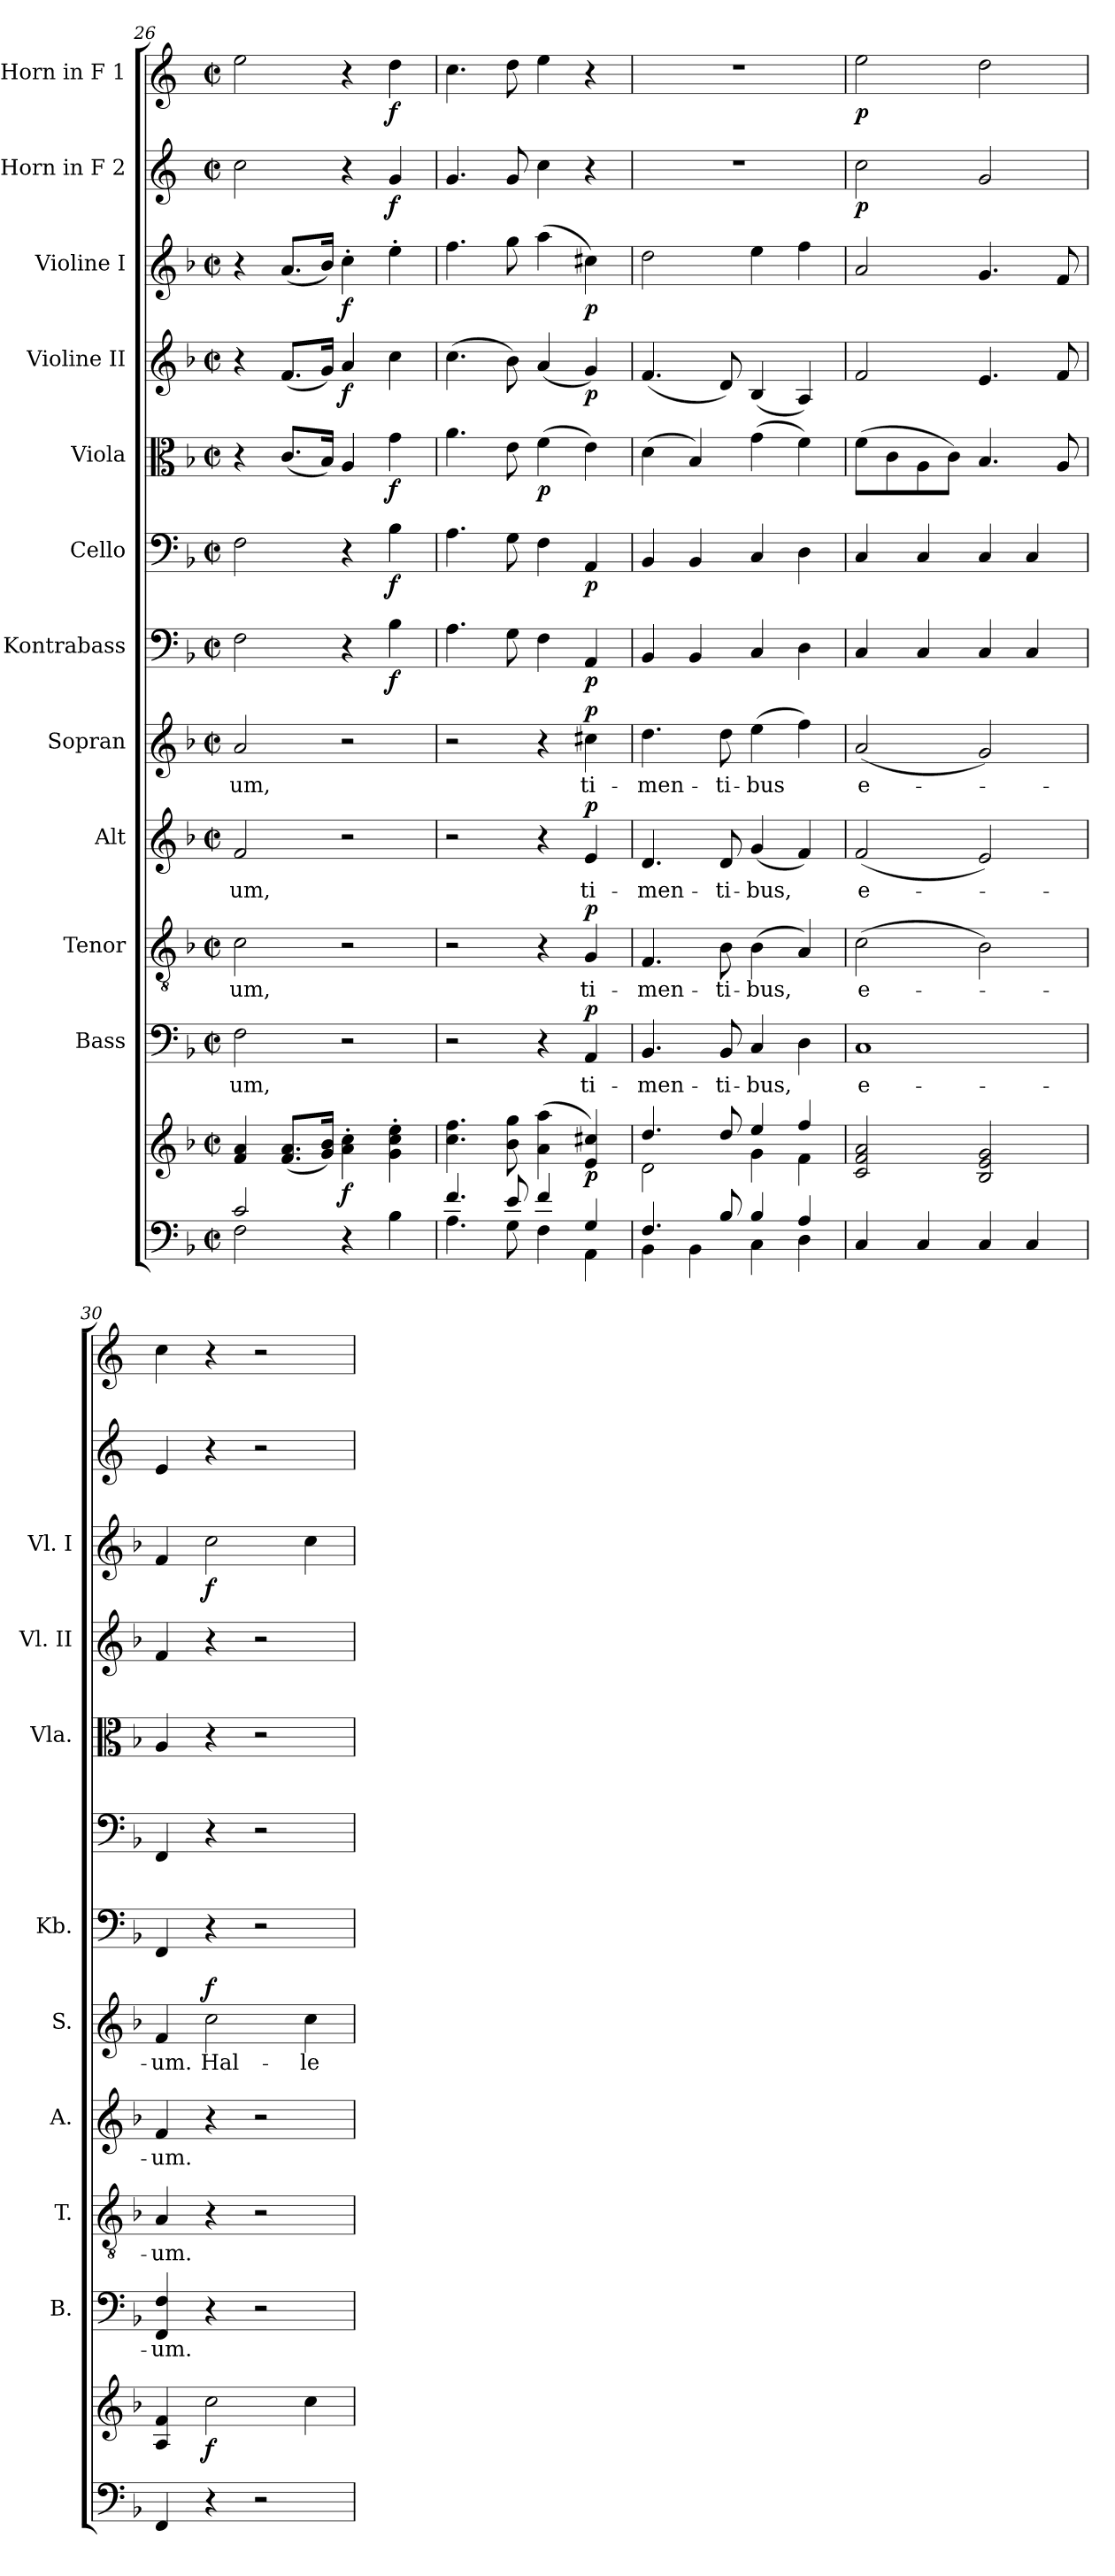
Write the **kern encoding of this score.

**kern	**kern	**dynam	**kern	**text	**dynam	**kern	**text	**dynam	**kern	**text	**dynam	**kern	**text	**dynam	**kern	**dynam	**kern	**dynam	**kern	**dynam	**kern	**dynam	**kern	**dynam	**kern	**dynam	**kern	**dynam
*part12	*part12	*part12	*part11	*part11	*part11	*part10	*part10	*part10	*part9	*part9	*part9	*part8	*part8	*part8	*part7	*part7	*part6	*part6	*part5	*part5	*part4	*part4	*part3	*part3	*part2	*part2	*part1	*part1
*staff13	*staff12	*staff12/13	*staff11	*staff11	*staff11	*staff10	*staff10	*staff10	*staff9	*staff9	*staff9	*staff8	*staff8	*staff8	*staff7	*staff7	*staff6	*staff6	*staff5	*staff5	*staff4	*staff4	*staff3	*staff3	*staff2	*staff2	*staff1	*staff1
*	*	*	*I"Bass	*	*	*I"Tenor	*	*	*I"Alt	*	*	*I"Sopran	*	*	*I"Kontrabass	*	*I"Cello	*	*I"Viola	*	*I"Violine II	*	*I"Violine I	*	*I"Horn in F 2	*	*I"Horn in F 1	*
*	*	*	*I'B.	*	*	*I'T.	*	*	*I'A.	*	*	*I'S.	*	*	*I'Kb.	*	*	*	*I'Vla.	*	*I'Vl. II	*	*I'Vl. I	*	*	*	*	*
*clefF4	*clefG2	*	*clefF4	*	*	*clefGv2	*	*	*clefG2	*	*	*clefG2	*	*	*clefF4	*	*clefF4	*	*clefC3	*	*clefG2	*	*clefG2	*	*clefG2	*	*clefG2	*
*	*	*	*	*	*	*	*	*	*	*	*	*	*	*	*ITrd7c12	*	*	*	*	*	*	*	*	*	*ITrd4c7	*	*ITrd4c7	*
*k[b-]	*k[b-]	*	*k[b-]	*	*	*k[b-]	*	*	*k[b-]	*	*	*k[b-]	*	*	*k[b-]	*	*k[b-]	*	*k[b-]	*	*k[b-]	*	*k[b-]	*	*k[b-]	*	*k[b-]	*
*F:	*F:	*	*F:	*	*	*F:	*	*	*F:	*	*	*F:	*	*	*F:	*	*F:	*	*F:	*	*F:	*	*F:	*	*F:	*	*F:	*
*M2/2	*M2/2	*	*M2/2	*	*	*M2/2	*	*	*M2/2	*	*	*M2/2	*	*	*M2/2	*	*M2/2	*	*M2/2	*	*M2/2	*	*M2/2	*	*M2/2	*	*M2/2	*
*met(c|)	*met(c|)	*	*met(c|)	*	*	*met(c|)	*	*	*met(c|)	*	*	*met(c|)	*	*	*met(c|)	*	*met(c|)	*	*met(c|)	*	*met(c|)	*	*met(c|)	*	*met(c|)	*	*met(c|)	*
=26	=26	=26	=26	=26	=26	=26	=26	=26	=26	=26	=26	=26	=26	=26	=26	=26	=26	=26	=26	=26	=26	=26	=26	=26	=26	=26	=26	=26
*^	*	*	*	*	*	*	*	*	*	*	*	*	*	*	*	*	*	*	*	*	*	*	*	*	*	*	*	*
!	!	!	!	!	!LO:LY:b	!	!	!LO:LY:b	!	!	!LO:LY:b	!	!	!LO:LY:b	!	!	!	!	!	!	!	!	!	!	!	!	!	!	!
2c/	2F\	4f/ 4a/	.	2F\	-um,	.	2c\	-um,	.	2f/	-um,	.	2a/	-um,	.	2FF\	.	2F\	.	4r	.	4r	.	4r	.	2f\	.	2a\	.
.	.	(<8.f/ 8.a/L	.	.	.	.	.	.	.	.	.	.	.	.	.	.	.	.	.	(<8.c/L	.	(<8.f/L	.	(<8.a/L	.	.	.	.	.
.	.	16g/ 16b-/Jk)	.	.	.	.	.	.	.	.	.	.	.	.	.	.	.	.	.	16B-/Jk)	.	16g/Jk)	.	16b-/Jk)	.	.	.	.	.
!	!	!	!LO:DY:b	!	!	!	!	!	!	!	!	!	!	!	!	!	!	!	!	!	!	!	!LO:DY:b	!	!LO:DY:b	!	!	!	!
2ryy	4r	4a\'> 4cc\'>	f	2r	.	.	2r	.	.	2r	.	.	2r	.	.	4r	.	4r	.	4A/	.	4a/	f	4cc'>\	f	4r	.	4r	.
!	!	!	!	!	!	!	!	!	!	!	!	!	!	!	!	!	!LO:DY:b	!	!LO:DY:b	!	!LO:DY:b	!	!	!	!	!	!LO:DY:b	!	!LO:DY:b
.	4B-\	4g\'> 4cc\'> 4ee\'>	.	.	.	.	.	.	.	.	.	.	.	.	.	4BB-\	f	4B-\	f	4g\	f	4cc\	.	4ee'>\	.	4c/	f	4g\	f
=27	=27	=27	=27	=27	=27	=27	=27	=27	=27	=27	=27	=27	=27	=27	=27	=27	=27	=27	=27	=27	=27	=27	=27	=27	=27	=27	=27	=27	=27
4.f/	4.A\	4.cc\ 4.ff\	.	2r	.	.	2r	.	.	2r	.	.	2r	.	.	4.AA\	.	4.A\	.	4.a\	.	(>4.cc\	.	4.ff\	.	4.c/	.	4.f\	.
8e/	8G\	8b-\ 8gg\	.	.	.	.	.	.	.	.	.	.	.	.	.	8GG\	.	8G\	.	8e\	.	8b-\)	.	8gg\	.	8c/	.	8g\	.
!	!	!	!	!	!	!	!	!	!	!	!	!	!	!	!	!	!	!	!	!	!LO:DY:b	!	!	!	!	!	!	!	!
4f/	4F\	(>4a\ 4aa\	.	4r	.	.	4r	.	.	4r	.	.	4r	.	.	4FF\	.	4F\	.	(>4f\	p	(<4a/	.	(>4aa\	.	4f\	.	4a\	.
!	!	!	!LO:DY:b	!	!LO:LY:b	!LO:DY:a	!	!LO:LY:b	!LO:DY:a	!	!LO:LY:b	!LO:DY:a	!	!LO:LY:b	!LO:DY:a	!	!LO:DY:b	!	!LO:DY:b	!	!	!	!LO:DY:b	!	!LO:DY:b	!	!	!	!
4G/	4AA\	4e/ 4cc#X/)	p	4AA/	ti-	p	4G/	ti-	p	4e/	ti-	p	4cc#X\	ti-	p	4AAA/	p	4AA/	p	4e\)	.	4g/)	p	4cc#X\)	p	4r	.	4r	.
=28	=28	=28	=28	=28	=28	=28	=28	=28	=28	=28	=28	=28	=28	=28	=28	=28	=28	=28	=28	=28	=28	=28	=28	=28	=28	=28	=28	=28	=28
*	*	*^	*	*	*	*	*	*	*	*	*	*	*	*	*	*	*	*	*	*	*	*	*	*	*	*	*	*	*
!	!	!	!	!	!	!LO:LY:b	!	!	!LO:LY:b	!	!	!LO:LY:b	!	!	!LO:LY:b	!	!	!	!	!	!	!	!	!	!	!	!	!	!	!
4.F/	4BB-\	4.dd/	2d\	.	4.BB-/	-men-	.	4.F/	-men-	.	4.d/	-men-	.	4.dd\	-men-	.	4BBB-/	.	4BB-/	.	(>4d\	.	(<4.f/	.	2dd\	.	1r	.	1r	.
.	4BB-\	.	.	.	.	.	.	.	.	.	.	.	.	.	.	.	4BBB-/	.	4BB-/	.	4B-/)	.	.	.	.	.	.	.	.	.
!	!	!	!	!	!	!LO:LY:b	!	!	!LO:LY:b	!	!	!LO:LY:b	!	!	!LO:LY:b	!	!	!	!	!	!	!	!	!	!	!	!	!	!	!
8B-/	.	8dd/	.	.	8BB-/	-ti-	.	8B-\	-ti-	.	8d/	-ti-	.	8dd\	-ti-	.	.	.	.	.	.	.	8d/)	.	.	.	.	.	.	.
!	!	!	!	!	!	!LO:LY:b	!	!	!LO:LY:b	!	!	!LO:LY:b	!	!	!LO:LY:b	!	!	!	!	!	!	!	!	!	!	!	!	!	!	!
4B-/	4C\	4ee/	4g\	.	4C/	-bus,	.	(>4B-\	-bus,	.	(<4g/	-bus,	.	(>4ee\	-bus	.	4CC/	.	4C/	.	(>4g\	.	(<4B-/	.	4ee\	.	.	.	.	.
4A/	4D\	4ff/	4f\	.	4D\	.	.	4A/)	.	.	4f/)	.	.	4ff\)	.	.	4DD\	.	4D\	.	4f\)	.	4A/)	.	4ff\	.	.	.	.	.
=29	=29	=29	=29	=29	=29	=29	=29	=29	=29	=29	=29	=29	=29	=29	=29	=29	=29	=29	=29	=29	=29	=29	=29	=29	=29	=29	=29	=29	=29	=29
!	!	!	!	!	!	!LO:LY:b	!	!	!LO:LY:b	!	!	!LO:LY:b	!	!	!LO:LY:b	!	!	!	!	!	!	!	!	!	!	!	!	!LO:DY:b	!	!LO:DY:b
*v	*v	*	*	*	*	*	*	*	*	*	*	*	*	*	*	*	*	*	*	*	*	*	*	*	*	*	*	*	*	*
*	*v	*v	*	*	*	*	*	*	*	*	*	*	*	*	*	*	*	*	*	*	*	*	*	*	*	*	*	*	*
4C/	2c/ 2f/ 2a/	.	1C	e-	.	(>2c\	e-	.	(<2f/	e-	.	(<2a/	e-	.	4CC/	.	4C/	.	(>8f\L	.	2f/	.	2a/	.	2f\	p	2a\	p
.	.	.	.	.	.	.	.	.	.	.	.	.	.	.	.	.	.	.	8c\	.	.	.	.	.	.	.	.	.
4C/	.	.	.	.	.	.	.	.	.	.	.	.	.	.	4CC/	.	4C/	.	8A\	.	.	.	.	.	.	.	.	.
.	.	.	.	.	.	.	.	.	.	.	.	.	.	.	.	.	.	.	8c\J)	.	.	.	.	.	.	.	.	.
4C/	2B-/ 2e/ 2g/	.	.	.	.	2B-\)	.	.	2e/)	.	.	2g/)	.	.	4CC/	.	4C/	.	4.B-/	.	4.e/	.	4.g/	.	2c/	.	2g\	.
4C/	.	.	.	.	.	.	.	.	.	.	.	.	.	.	4CC/	.	4C/	.	.	.	.	.	.	.	.	.	.	.
.	.	.	.	.	.	.	.	.	.	.	.	.	.	.	.	.	.	.	8A/	.	8f/	.	8f/	.	.	.	.	.
!!LO:PB:g=z
=30	=30	=30	=30	=30	=30	=30	=30	=30	=30	=30	=30	=30	=30	=30	=30	=30	=30	=30	=30	=30	=30	=30	=30	=30	=30	=30	=30	=30
!	!	!	!	!LO:LY:b	!	!	!LO:LY:b	!	!	!LO:LY:b	!	!	!LO:LY:b	!	!	!	!	!	!	!	!	!	!	!	!	!	!	!
4FF/	4A/ 4f/	.	4FF/ 4F/	-um.	.	4A/	-um.	.	4f/	-um.	.	4f/	-um.	.	4FFF/	.	4FF/	.	4A/	.	4f/	.	4f/	.	4A/	.	4f\	.
!	!	!LO:DY:b	!	!	!	!	!	!	!	!	!	!	!LO:LY:b	!LO:DY:a	!	!	!	!	!	!	!	!	!	!LO:DY:b	!	!	!	!
4r	2cc\	f	4r	.	.	4r	.	.	4r	.	.	2cc\	Hal-	f	4r	.	4r	.	4r	.	4r	.	2cc\	f	4r	.	4r	.
2r	.	.	2r	.	.	2r	.	.	2r	.	.	.	.	.	2r	.	2r	.	2r	.	2r	.	.	.	2r	.	2r	.
!	!	!	!	!	!	!	!	!	!	!	!	!	!LO:LY:b	!	!	!	!	!	!	!	!	!	!	!	!	!	!	!
.	4cc\	.	.	.	.	.	.	.	.	.	.	4cc\	-le-	.	.	.	.	.	.	.	.	.	4cc\	.	.	.	.	.
=	=	=	=	=	=	=	=	=	=	=	=	=	=	=	=	=	=	=	=	=	=	=	=	=	=	=	=	=
*-	*-	*-	*-	*-	*-	*-	*-	*-	*-	*-	*-	*-	*-	*-	*-	*-	*-	*-	*-	*-	*-	*-	*-	*-	*-	*-	*-	*-
